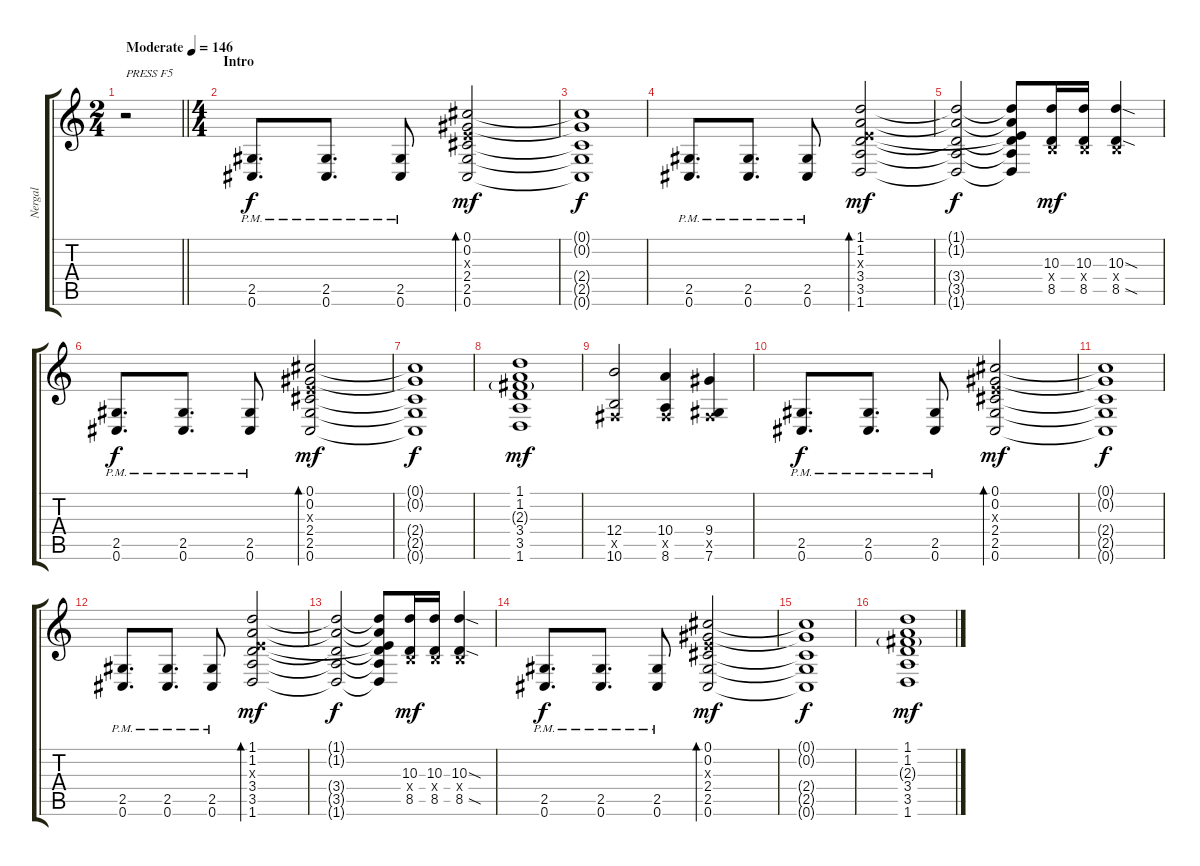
\track ("Nergal" "Nergal") {instrument distortionguitar}
\staff {score tabs}
\tuning (Db4 Ab3 E3 B2 Gb2 Db2) {hide}
\ts (2 4)
\tempo (146 "Moderate")
\clef g2
\barLineRight lightlight
\ks c
r.2{txt "PRESS F5" dy f instrument distortionguitar} |
\ts (4 4)
\section ("" "Intro")
(2.5{pm} 0.6{pm}).8{d} (2.5{pm} 0.6{pm}).8{d} (2.5{pm} 0.6{pm}).8 (0.1 0.2 0.3{x} 2.4 2.5 0.6).2{bd 240 dy mf} |
(0.1{t} 0.2{t} 2.4{t} 2.5{t} 0.6{t}).1{dy f} |
(2.5{pm} 0.6{pm}).8{d} (2.5{pm} 0.6{pm}).8{d} (2.5{pm} 0.6{pm}).8 (1.1 1.2 0.3{x} 3.4 3.5 1.6).2{bd 240 dy mf} |
(1.1{t} 1.2{t} 3.4{t} 3.5{t} 1.6{t}).2{dy f} (1.1{t} 1.2{t} 0.3{t} 3.4{t} 3.5{t} 1.6{t}).8 (10.3 0.4{x} 8.5).16{dy mf} (10.3 0.4{x} 8.5).16 (10.3{sod} 0.4{x} 8.5{sod}).4 |
(2.5{pm} 0.6{pm}).8{d dy f} (2.5{pm} 0.6{pm}).8{d} (2.5{pm} 0.6{pm}).8 (0.1 0.2 0.3{x} 2.4 2.5 0.6).2{bd 240 dy mf} |
(0.1{t} 0.2{t} 2.4{t} 2.5{t} 0.6{t}).1{dy f} |
(1.1 1.2 2.3{g} 3.4 3.5 1.6).1{dy mf} |
(12.4 0.5{x} 10.6).2 (10.4 0.5{x} 8.6).4 (9.4 0.5{x} 7.6).4 |
(2.5{pm} 0.6{pm}).8{d dy f} (2.5{pm} 0.6{pm}).8{d} (2.5{pm} 0.6{pm}).8 (0.1 0.2 0.3{x} 2.4 2.5 0.6).2{bd 240 dy mf} |
(0.1{t} 0.2{t} 2.4{t} 2.5{t} 0.6{t}).1{dy f} |
(2.5{pm} 0.6{pm}).8{d} (2.5{pm} 0.6{pm}).8{d} (2.5{pm} 0.6{pm}).8 (1.1 1.2 0.3{x} 3.4 3.5 1.6).2{bd 240 dy mf} |
(1.1{t} 1.2{t} 3.4{t} 3.5{t} 1.6{t}).2{dy f} (1.1{t} 1.2{t} 0.3{t} 3.4{t} 3.5{t} 1.6{t}).8 (10.3 0.4{x} 8.5).16{dy mf} (10.3 0.4{x} 8.5).16 (10.3{sod} 0.4{x} 8.5{sod}).4 |
(2.5{pm} 0.6{pm}).8{d dy f} (2.5{pm} 0.6{pm}).8{d} (2.5{pm} 0.6{pm}).8 (0.1 0.2 0.3{x} 2.4 2.5 0.6).2{bd 240 dy mf} |
(0.1{t} 0.2{t} 2.4{t} 2.5{t} 0.6{t}).1{dy f} |
(1.1 1.2 2.3{g} 3.4 3.5 1.6).1{dy mf}
